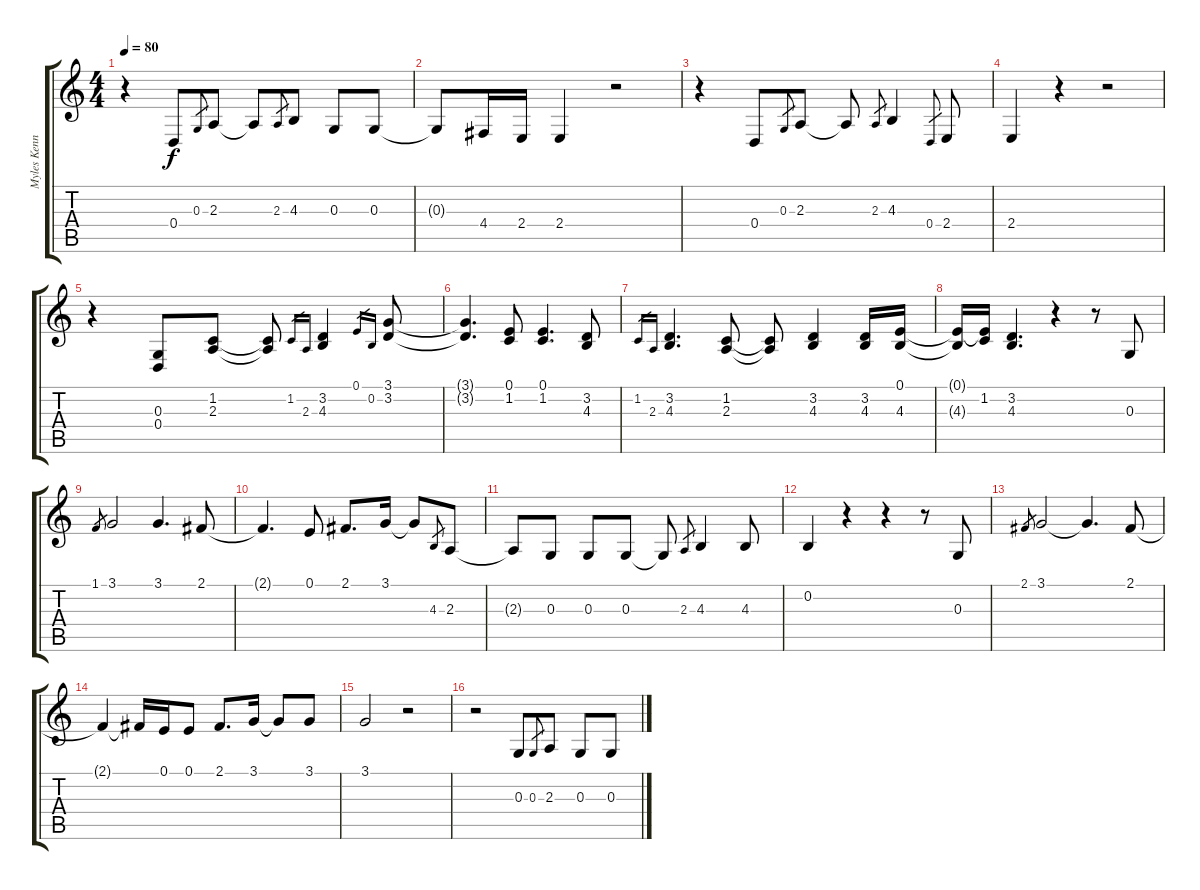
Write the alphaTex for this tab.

\track ("Myles Kennedy Voice" "Myles Kenn") {instrument clarinet}
\staff {score tabs}
\tuning (E4 B3 G3 D3 A2 E2) {hide}
\ts (4 4)
\tempo 80
\clef g2
\ks c
r.4{dy f} 0.4.8 0.3.8{gr} 2.3.8 2.3{t}.8 2.3.8{gr} 4.3.8 0.3.8 0.3.8 |
0.3{t}.8 4.4.16 2.4.16 2.4.4 r.2 |
r.4 0.4.8 0.3.8{gr} 2.3.8 2.3{t}.8 2.3.8{gr} 4.3.4 0.4.8{gr} 2.4.8 |
2.4.4 r.4 r.2 |
r.4 (0.3 0.4).8 (1.2 2.3).8 (1.2{t} 2.3{t}).8 1.2.16{gr} 2.3.16{gr} (3.2 4.3).4 0.1.16{gr} 0.2.16{gr} (3.1 3.2).8 |
(3.1{t} 3.2{t}).4{d} (0.1 1.2).8 (0.1 1.2).4{d} (3.2 4.3).8 |
1.2.16{gr} 2.3.16{gr} (3.2 4.3).4{d} (1.2 2.3).8 (1.2{t} 2.3{t}).8 (3.2 4.3).4 (3.2 4.3).16 (0.1 4.3).16 |
(0.1{t} 4.3{t}).16 (0.1{t} 1.2).16 (3.2 4.3).4{d} r.4 r.8 0.3.8 |
1.1.8{gr} 3.1.2 3.1.4{d} 2.1.8 |
2.1{t}.4{d} 0.1.8 2.1.8{d} 3.1.16 3.1{t}.8 4.3.8{gr} 2.3.8 |
2.3{t}.8 0.3.8 0.3.8 0.3.8 0.3{t}.8 2.3.8{gr} 4.3.4 4.3.8 |
0.2.4 r.4 r.4 r.8 0.3.8 |
2.1.8{gr} 3.1.2 3.1{t}.4{d} 2.1.8 |
2.1{t}.4 2.1{t}.16 0.1.16 0.1.8 2.1.8{d} 3.1.16 3.1{t}.8 3.1.8 |
3.1.2 r.2 |
r.2 0.3.8 0.3.8{gr} 2.3.8 0.3.8 0.3.8
